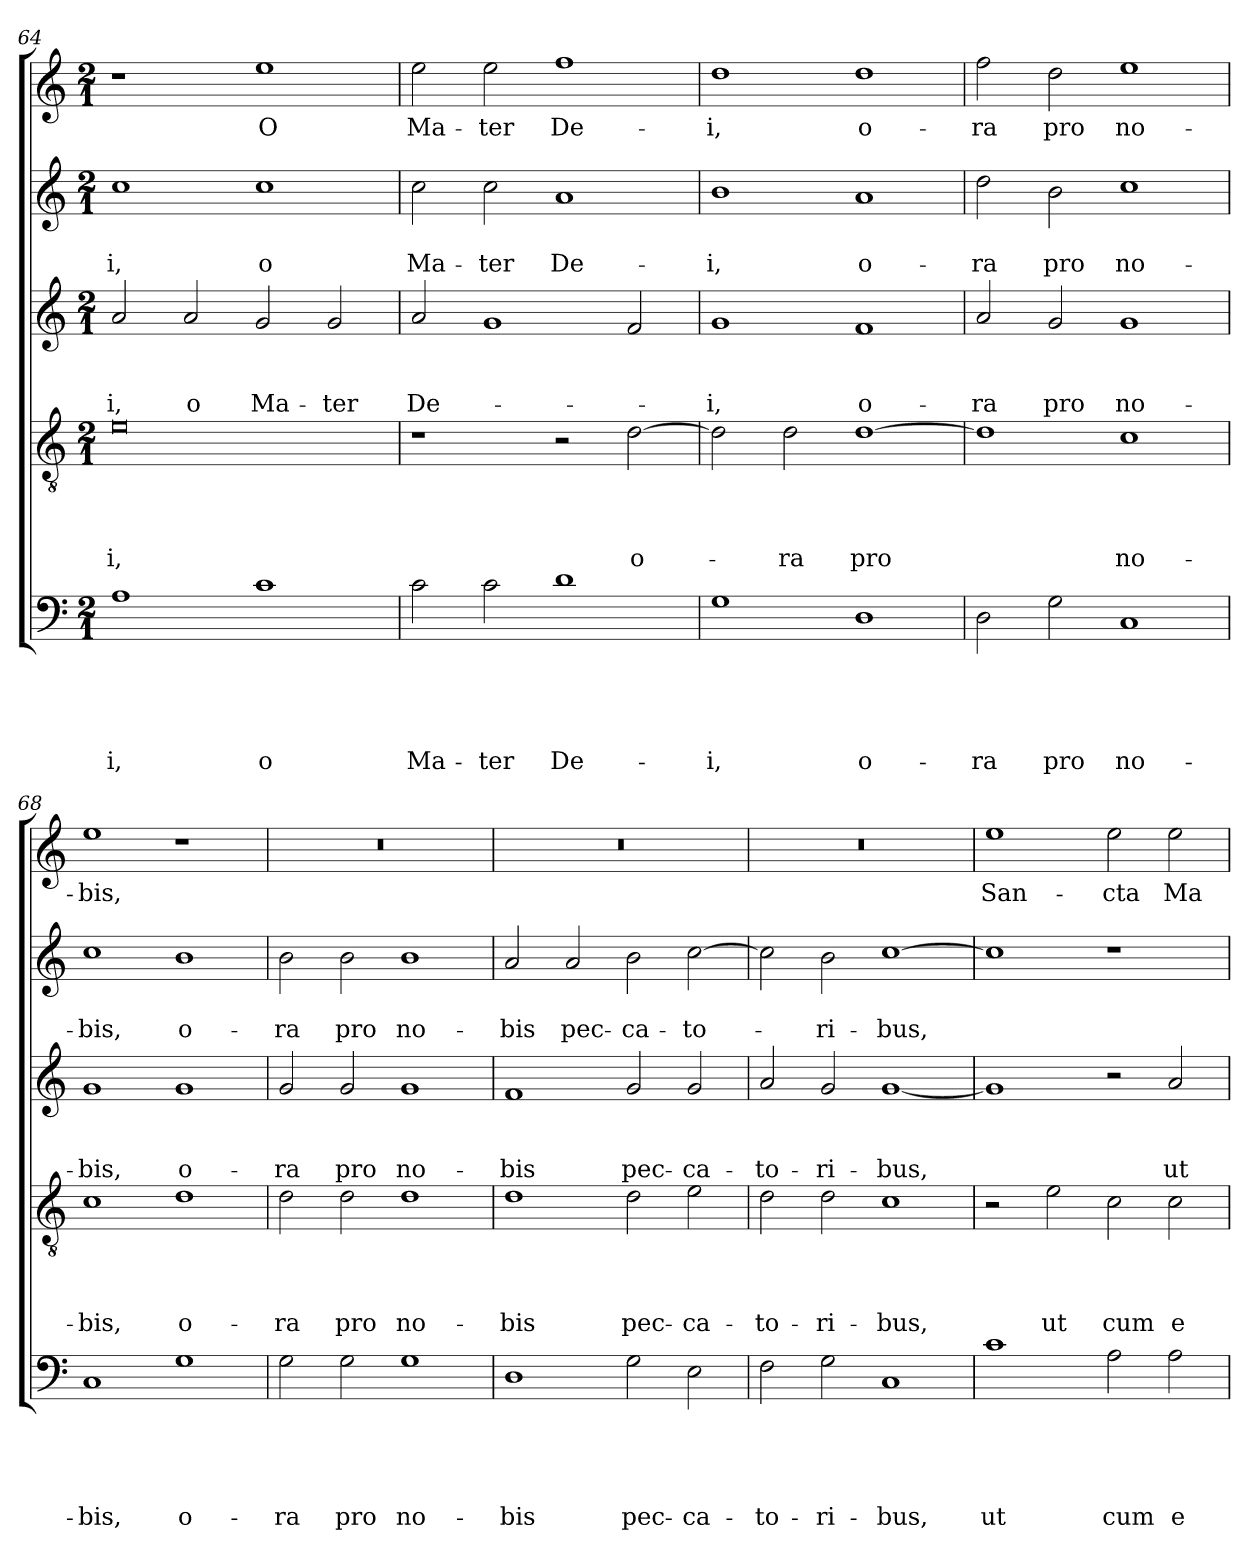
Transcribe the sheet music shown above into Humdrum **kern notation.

**kern	**text	**text	**text	**text	**text	**kern	**text	**text	**text	**text	**kern	**text	**text	**text	**kern	**text	**text	**kern	**text
*part5	*part5	*part5	*part5	*part5	*part5	*part4	*part4	*part4	*part4	*part4	*part3	*part3	*part3	*part3	*part2	*part2	*part2	*part1	*part1
*staff5	*staff5	*staff5	*staff5	*staff5	*staff5	*staff4	*staff4	*staff4	*staff4	*staff4	*staff3	*staff3	*staff3	*staff3	*staff2	*staff2	*staff2	*staff1	*staff1
*clefF4	*	*	*	*	*	*clefGv2	*	*	*	*	*clefG2	*	*	*	*clefG2	*	*	*clefG2	*
*k[]	*	*	*	*	*	*k[]	*	*	*	*	*k[]	*	*	*	*k[]	*	*	*k[]	*
*C:	*	*	*	*	*	*C:	*	*	*	*	*C:	*	*	*	*C:	*	*	*C:	*
*M2/1	*	*	*	*	*	*M2/1	*	*	*	*	*M2/1	*	*	*	*M2/1	*	*	*M2/1	*
=64	=64	=64	=64	=64	=64	=64	=64	=64	=64	=64	=64	=64	=64	=64	=64	=64	=64	=64	=64
!	!	!	!	!	!LO:LY:b	!	!	!	!	!LO:LY:b	!	!	!	!LO:LY:b	!	!	!LO:LY:b	!	!
1A	.	.	.	.	-i,	0e	.	.	.	-i,	2a/	.	.	-i,	1cc	.	-i,	1r	.
!	!	!	!	!	!	!	!	!	!	!	!	!	!	!LO:LY:b	!	!	!	!	!
.	.	.	.	.	.	.	.	.	.	.	2a/	.	.	o	.	.	.	.	.
!	!	!	!	!	!LO:LY:b	!	!	!	!	!	!	!	!	!LO:LY:b	!	!	!LO:LY:b	!	!LO:LY:b
1c	.	.	.	.	o	.	.	.	.	.	2g/	.	.	Ma-	1cc	.	o	1ee	O
!	!	!	!	!	!	!	!	!	!	!	!	!	!	!LO:LY:b	!	!	!	!	!
.	.	.	.	.	.	.	.	.	.	.	2g/	.	.	-ter	.	.	.	.	.
=65	=65	=65	=65	=65	=65	=65	=65	=65	=65	=65	=65	=65	=65	=65	=65	=65	=65	=65	=65
!	!	!	!	!	!LO:LY:b	!	!	!	!	!	!	!	!	!LO:LY:b	!	!	!LO:LY:b	!	!LO:LY:b
2c\	.	.	.	.	Ma-	1r	.	.	.	.	2a/	.	.	De-	2cc\	.	Ma-	2ee\	Ma-
!	!	!	!	!	!LO:LY:b	!	!	!	!	!	!	!	!	!	!	!	!LO:LY:b	!	!LO:LY:b
2c\	.	.	.	.	-ter	.	.	.	.	.	1g	.	.	.	2cc\	.	-ter	2ee\	-ter
!	!	!	!	!	!LO:LY:b	!	!	!	!	!	!	!	!	!	!	!	!LO:LY:b	!	!LO:LY:b
1d	.	.	.	.	De-	2r	.	.	.	.	.	.	.	.	1a	.	De-	1ff	De-
!	!	!	!	!	!	!	!	!	!	!LO:LY:b	!	!	!	!	!	!	!	!	!
.	.	.	.	.	.	[2d\	.	.	.	o-	2f/	.	.	.	.	.	.	.	.
=66	=66	=66	=66	=66	=66	=66	=66	=66	=66	=66	=66	=66	=66	=66	=66	=66	=66	=66	=66
!	!	!	!	!	!LO:LY:b	!	!	!	!	!	!	!	!	!LO:LY:b	!	!	!LO:LY:b	!	!LO:LY:b
1G	.	.	.	.	-i,	2d\]	.	.	.	.	1g	.	.	-i,	1b	.	-i,	1dd	-i,
!	!	!	!	!	!	!	!	!	!	!LO:LY:b	!	!	!	!	!	!	!	!	!
.	.	.	.	.	.	2d\	.	.	.	-ra	.	.	.	.	.	.	.	.	.
!	!	!	!	!	!LO:LY:b	!	!	!	!	!LO:LY:b	!	!	!	!LO:LY:b	!	!	!LO:LY:b	!	!LO:LY:b
1D	.	.	.	.	o-	[1d	.	.	.	pro	1f	.	.	o-	1a	.	o-	1dd	o-
=67	=67	=67	=67	=67	=67	=67	=67	=67	=67	=67	=67	=67	=67	=67	=67	=67	=67	=67	=67
!	!	!	!	!	!LO:LY:b	!	!	!	!	!	!	!	!	!LO:LY:b	!	!	!LO:LY:b	!	!LO:LY:b
2D\	.	.	.	.	-ra	1d]	.	.	.	.	2a/	.	.	-ra	2dd\	.	-ra	2ff\	-ra
!	!	!	!	!	!LO:LY:b	!	!	!	!	!	!	!	!	!LO:LY:b	!	!	!LO:LY:b	!	!LO:LY:b
2G\	.	.	.	.	pro	.	.	.	.	.	2g/	.	.	pro	2b\	.	pro	2dd\	pro
!	!	!	!	!	!LO:LY:b	!	!	!	!	!LO:LY:b	!	!	!	!LO:LY:b	!	!	!LO:LY:b	!	!LO:LY:b
1C	.	.	.	.	no-	1c	.	.	.	no-	1g	.	.	no-	1cc	.	no-	1ee	no-
=68	=68	=68	=68	=68	=68	=68	=68	=68	=68	=68	=68	=68	=68	=68	=68	=68	=68	=68	=68
!	!	!	!	!	!LO:LY:b	!	!	!	!	!LO:LY:b	!	!	!	!LO:LY:b	!	!	!LO:LY:b	!	!LO:LY:b
1C	.	.	.	.	-bis,	1c	.	.	.	-bis,	1g	.	.	-bis,	1cc	.	-bis,	1ee	-bis,
!	!	!	!	!	!LO:LY:b	!	!	!	!	!LO:LY:b	!	!	!	!LO:LY:b	!	!	!LO:LY:b	!	!
1G	.	.	.	.	o-	1d	.	.	.	o-	1g	.	.	o-	1b	.	o-	1r	.
=69	=69	=69	=69	=69	=69	=69	=69	=69	=69	=69	=69	=69	=69	=69	=69	=69	=69	=69	=69
!	!	!	!	!	!LO:LY:b	!	!	!	!	!LO:LY:b	!	!	!	!LO:LY:b	!	!	!LO:LY:b	!	!
2G\	.	.	.	.	-ra	2d\	.	.	.	-ra	2g/	.	.	-ra	2b\	.	-ra	0r	.
!	!	!	!	!	!LO:LY:b	!	!	!	!	!LO:LY:b	!	!	!	!LO:LY:b	!	!	!LO:LY:b	!	!
2G\	.	.	.	.	pro	2d\	.	.	.	pro	2g/	.	.	pro	2b\	.	pro	.	.
!	!	!	!	!	!LO:LY:b	!	!	!	!	!LO:LY:b	!	!	!	!LO:LY:b	!	!	!LO:LY:b	!	!
1G	.	.	.	.	no-	1d	.	.	.	no-	1g	.	.	no-	1b	.	no-	.	.
!!LO:LB:g=z
=70	=70	=70	=70	=70	=70	=70	=70	=70	=70	=70	=70	=70	=70	=70	=70	=70	=70	=70	=70
!	!	!	!	!	!LO:LY:b	!	!	!	!	!LO:LY:b	!	!	!	!LO:LY:b	!	!	!LO:LY:b	!	!
1D	.	.	.	.	-bis	1d	.	.	.	-bis	1f	.	.	-bis	2a/	.	-bis	0r	.
!	!	!	!	!	!	!	!	!	!	!	!	!	!	!	!	!	!LO:LY:b	!	!
.	.	.	.	.	.	.	.	.	.	.	.	.	.	.	2a/	.	pec-	.	.
!	!	!	!	!	!LO:LY:b	!	!	!	!	!LO:LY:b	!	!	!	!LO:LY:b	!	!	!LO:LY:b	!	!
2G\	.	.	.	.	pec-	2d\	.	.	.	pec-	2g/	.	.	pec-	2b\	.	-ca-	.	.
!	!	!	!	!	!LO:LY:b	!	!	!	!	!LO:LY:b	!	!	!	!LO:LY:b	!	!	!LO:LY:b	!	!
2E\	.	.	.	.	-ca-	2e\	.	.	.	-ca-	2g/	.	.	-ca-	[2cc\	.	-to-	.	.
=71	=71	=71	=71	=71	=71	=71	=71	=71	=71	=71	=71	=71	=71	=71	=71	=71	=71	=71	=71
!	!	!	!	!	!LO:LY:b	!	!	!	!	!LO:LY:b	!	!	!	!LO:LY:b	!	!	!	!	!
2F\	.	.	.	.	-to-	2d\	.	.	.	-to-	2a/	.	.	-to-	2cc\]	.	.	0r	.
!	!	!	!	!	!LO:LY:b	!	!	!	!	!LO:LY:b	!	!	!	!LO:LY:b	!	!	!LO:LY:b	!	!
2G\	.	.	.	.	-ri-	2d\	.	.	.	-ri-	2g/	.	.	-ri-	2b\	.	-ri-	.	.
!	!	!	!	!	!LO:LY:b	!	!	!	!	!LO:LY:b	!	!	!	!LO:LY:b	!	!	!LO:LY:b	!	!
1C	.	.	.	.	-bus,	1c	.	.	.	-bus,	[1g	.	.	-bus,	[1cc	.	-bus,	.	.
=72	=72	=72	=72	=72	=72	=72	=72	=72	=72	=72	=72	=72	=72	=72	=72	=72	=72	=72	=72
!	!	!	!	!	!LO:LY:b	!	!	!	!	!	!	!	!	!	!	!	!	!	!LO:LY:b
1c	.	.	.	.	ut	2r	.	.	.	.	1g]	.	.	.	1cc]	.	.	1ee	San-
!	!	!	!	!	!	!	!	!	!	!LO:LY:b	!	!	!	!	!	!	!	!	!
.	.	.	.	.	.	2e\	.	.	.	ut	.	.	.	.	.	.	.	.	.
!	!	!	!	!	!LO:LY:b	!	!	!	!	!LO:LY:b	!	!	!	!	!	!	!	!	!LO:LY:b
2A\	.	.	.	.	cum	2c\	.	.	.	cum	2r	.	.	.	1r	.	.	2ee\	-cta
!	!	!	!	!	!LO:LY:b	!	!	!	!	!LO:LY:b	!	!	!	!LO:LY:b	!	!	!	!	!LO:LY:b
2A\	.	.	.	.	e-	2c\	.	.	.	e-	2a/	.	.	ut	.	.	.	2ee\	Ma-
=	=	=	=	=	=	=	=	=	=	=	=	=	=	=	=	=	=	=	=
*-	*-	*-	*-	*-	*-	*-	*-	*-	*-	*-	*-	*-	*-	*-	*-	*-	*-	*-	*-
